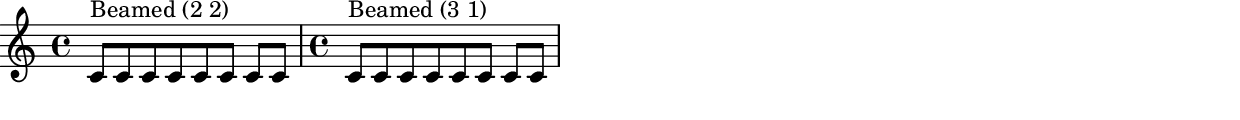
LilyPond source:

%% Generated by lilypond-book
%% Options: [exampleindent=10.16\mm,indent=0\mm,line-width=160\mm,quote]
\include "lilypond-book-preamble.ly"


% ****************************************************************
% Start cut-&-pastable-section
% ****************************************************************

#(ly:set-option 'eps-box-padding 3.000000)



\paper {
  indent = 0\mm
  line-width = 160\mm
  % offset the left padding, also add 1mm as lilypond creates cropped
  % images with a little space on the right
  line-width = #(- line-width (* mm  3.000000) (* mm 1))
  line-width = 160\mm - 2.0 * 10.16\mm
  % offset the left padding, also add 1mm as lilypond creates cropped
  % images with a little space on the right
  line-width = #(- line-width (* mm  3.000000) (* mm 1))
}

\layout {
  
}




% ****************************************************************
% ly snippet:
% ****************************************************************
\sourcefileline 1166
\score {
  \relative c' {
    % This call will fail because the context isn't yet instantiated
    \overrideTimeSignatureSettings
      4/4        % timeSignatureFraction
      1/4        % baseMomentFraction
      3,1        % beatStructure
      #'()       % beamExceptions
    \time 4/4
    c8^\markup {"Beamed (2 2)"}
    \repeat unfold 7 { c8 } |
    % This call will succeed
    \overrideTimeSignatureSettings
      4/4        % timeSignatureFraction
      1/4        % baseMomentFraction
      3,1        % beatStructure
      #'()       % beamExceptions
    \time 4/4
    c8^\markup {"Beamed (3 1)"}
    \repeat unfold 7 { c8 } |
  }
}



% ****************************************************************
% end ly snippet
% ****************************************************************
